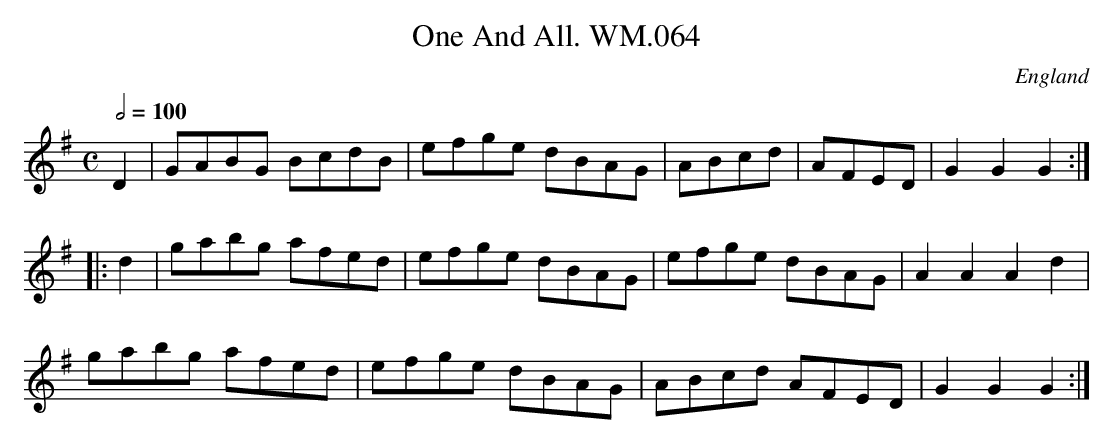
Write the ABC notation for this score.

X:1
T:One And All. WM.064
L:1/8
M:C
O:England
Q:1/2=100
K:G
D2|GABG BcdB|efge dBAG|ABcd|AFED|G2G2G2:|!
|:d2|gabg afed|efge dBAG|efge dBAG|A2A2A2d2|!
gabg afed|efge dBAG|ABcd AFED|G2G2G2:|
